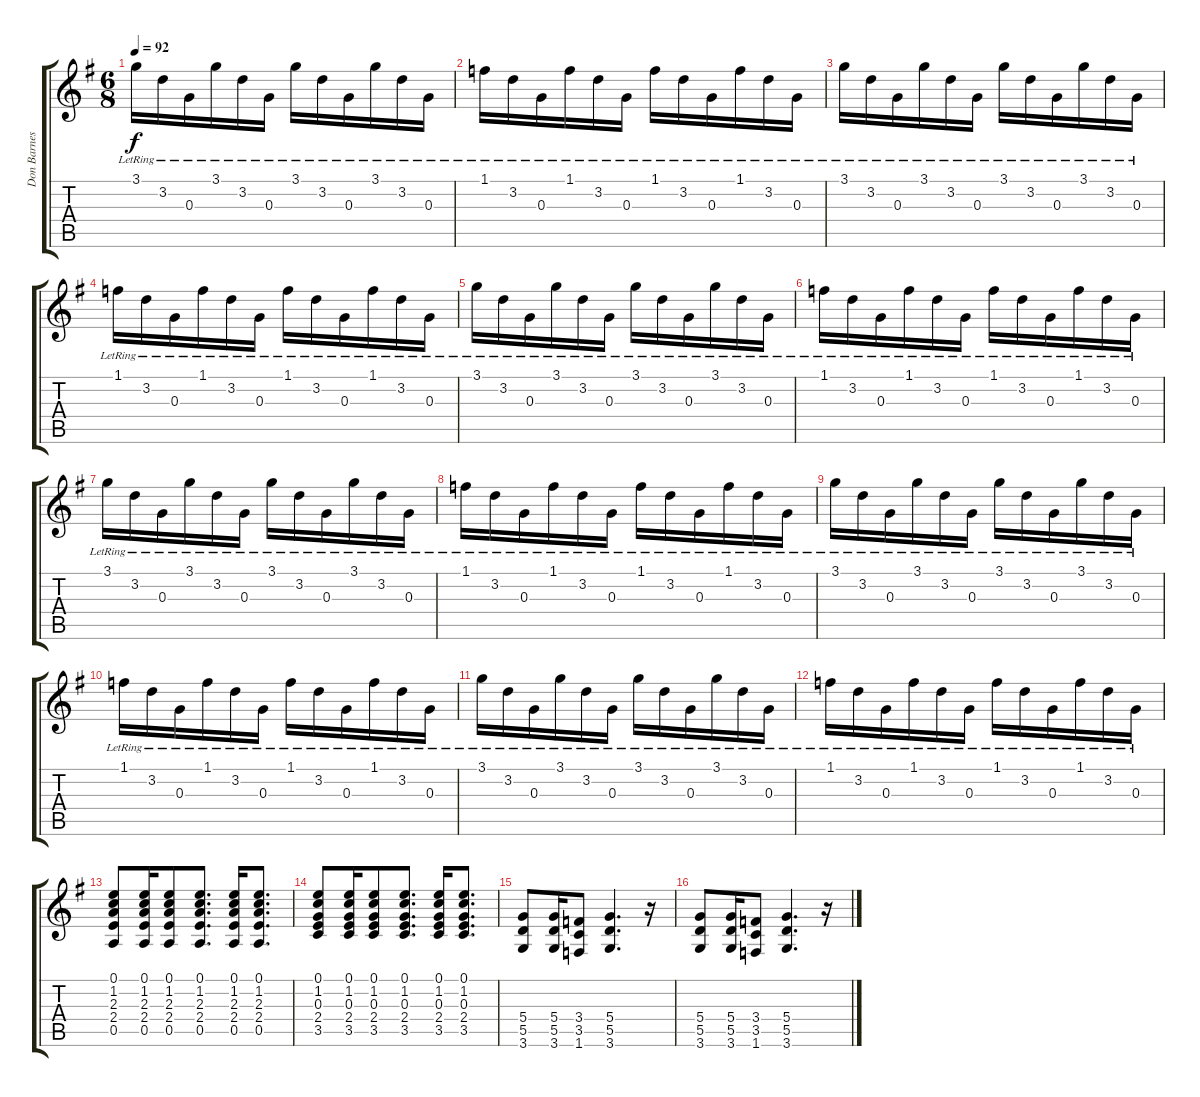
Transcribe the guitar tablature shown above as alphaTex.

\track ("Don Barnes Guitar" "Don Barnes") {instrument overdrivenguitar}
\staff {score tabs}
\tuning (E4 B3 G3 D3 A2 E2) {hide}
\ts (6 8)
\tempo 92
\clef g2
\ks g
3.1{lr}.16{dy f} 3.2{lr}.16 0.3{lr}.16 3.1{lr}.16 3.2{lr}.16 0.3{lr}.16 3.1{lr}.16 3.2{lr}.16 0.3{lr}.16 3.1{lr}.16 3.2{lr}.16 0.3{lr}.16 |
1.1{lr}.16 3.2{lr}.16 0.3{lr}.16 1.1{lr}.16 3.2{lr}.16 0.3{lr}.16 1.1{lr}.16 3.2{lr}.16 0.3{lr}.16 1.1{lr}.16 3.2{lr}.16 0.3{lr}.16 |
3.1{lr}.16 3.2{lr}.16 0.3{lr}.16 3.1{lr}.16 3.2{lr}.16 0.3{lr}.16 3.1{lr}.16 3.2{lr}.16 0.3{lr}.16 3.1{lr}.16 3.2{lr}.16 0.3{lr}.16 |
1.1{lr}.16 3.2{lr}.16 0.3{lr}.16 1.1{lr}.16 3.2{lr}.16 0.3{lr}.16 1.1{lr}.16 3.2{lr}.16 0.3{lr}.16 1.1{lr}.16 3.2{lr}.16 0.3{lr}.16 |
3.1{lr}.16 3.2{lr}.16 0.3{lr}.16 3.1{lr}.16 3.2{lr}.16 0.3{lr}.16 3.1{lr}.16 3.2{lr}.16 0.3{lr}.16 3.1{lr}.16 3.2{lr}.16 0.3{lr}.16 |
1.1{lr}.16 3.2{lr}.16 0.3{lr}.16 1.1{lr}.16 3.2{lr}.16 0.3{lr}.16 1.1{lr}.16 3.2{lr}.16 0.3{lr}.16 1.1{lr}.16 3.2{lr}.16 0.3{lr}.16 |
3.1{lr}.16 3.2{lr}.16 0.3{lr}.16 3.1{lr}.16 3.2{lr}.16 0.3{lr}.16 3.1{lr}.16 3.2{lr}.16 0.3{lr}.16 3.1{lr}.16 3.2{lr}.16 0.3{lr}.16 |
1.1{lr}.16 3.2{lr}.16 0.3{lr}.16 1.1{lr}.16 3.2{lr}.16 0.3{lr}.16 1.1{lr}.16 3.2{lr}.16 0.3{lr}.16 1.1{lr}.16 3.2{lr}.16 0.3{lr}.16 |
3.1{lr}.16 3.2{lr}.16 0.3{lr}.16 3.1{lr}.16 3.2{lr}.16 0.3{lr}.16 3.1{lr}.16 3.2{lr}.16 0.3{lr}.16 3.1{lr}.16 3.2{lr}.16 0.3{lr}.16 |
1.1{lr}.16 3.2{lr}.16 0.3{lr}.16 1.1{lr}.16 3.2{lr}.16 0.3{lr}.16 1.1{lr}.16 3.2{lr}.16 0.3{lr}.16 1.1{lr}.16 3.2{lr}.16 0.3{lr}.16 |
3.1{lr}.16 3.2{lr}.16 0.3{lr}.16 3.1{lr}.16 3.2{lr}.16 0.3{lr}.16 3.1{lr}.16 3.2{lr}.16 0.3{lr}.16 3.1{lr}.16 3.2{lr}.16 0.3{lr}.16 |
1.1{lr}.16 3.2{lr}.16 0.3{lr}.16 1.1{lr}.16 3.2{lr}.16 0.3{lr}.16 1.1{lr}.16 3.2{lr}.16 0.3{lr}.16 1.1{lr}.16 3.2{lr}.16 0.3{lr}.16 |
(0.1 1.2 2.3 2.4 0.5).8{volume 9} (0.1 1.2 2.3 2.4 0.5).16 (0.1 1.2 2.3 2.4 0.5).8 (0.1 1.2 2.3 2.4 0.5).8{d} (0.1 1.2 2.3 2.4 0.5).16 (0.1 1.2 2.3 2.4 0.5).8{d} |
(0.1 1.2 0.3 2.4 3.5).8 (0.1 1.2 0.3 2.4 3.5).16 (0.1 1.2 0.3 2.4 3.5).8 (0.1 1.2 0.3 2.4 3.5).8{d} (0.1 1.2 0.3 2.4 3.5).16 (0.1 1.2 0.3 2.4 3.5).8{d} |
(5.4 5.5 3.6).8 (5.4 5.5 3.6).16 (3.4 3.5 1.6).8 (5.4 5.5 3.6).4{d} r.16 |
(5.4 5.5 3.6).8 (5.4 5.5 3.6).16 (3.4 3.5 1.6).8 (5.4 5.5 3.6).4{d} r.16
